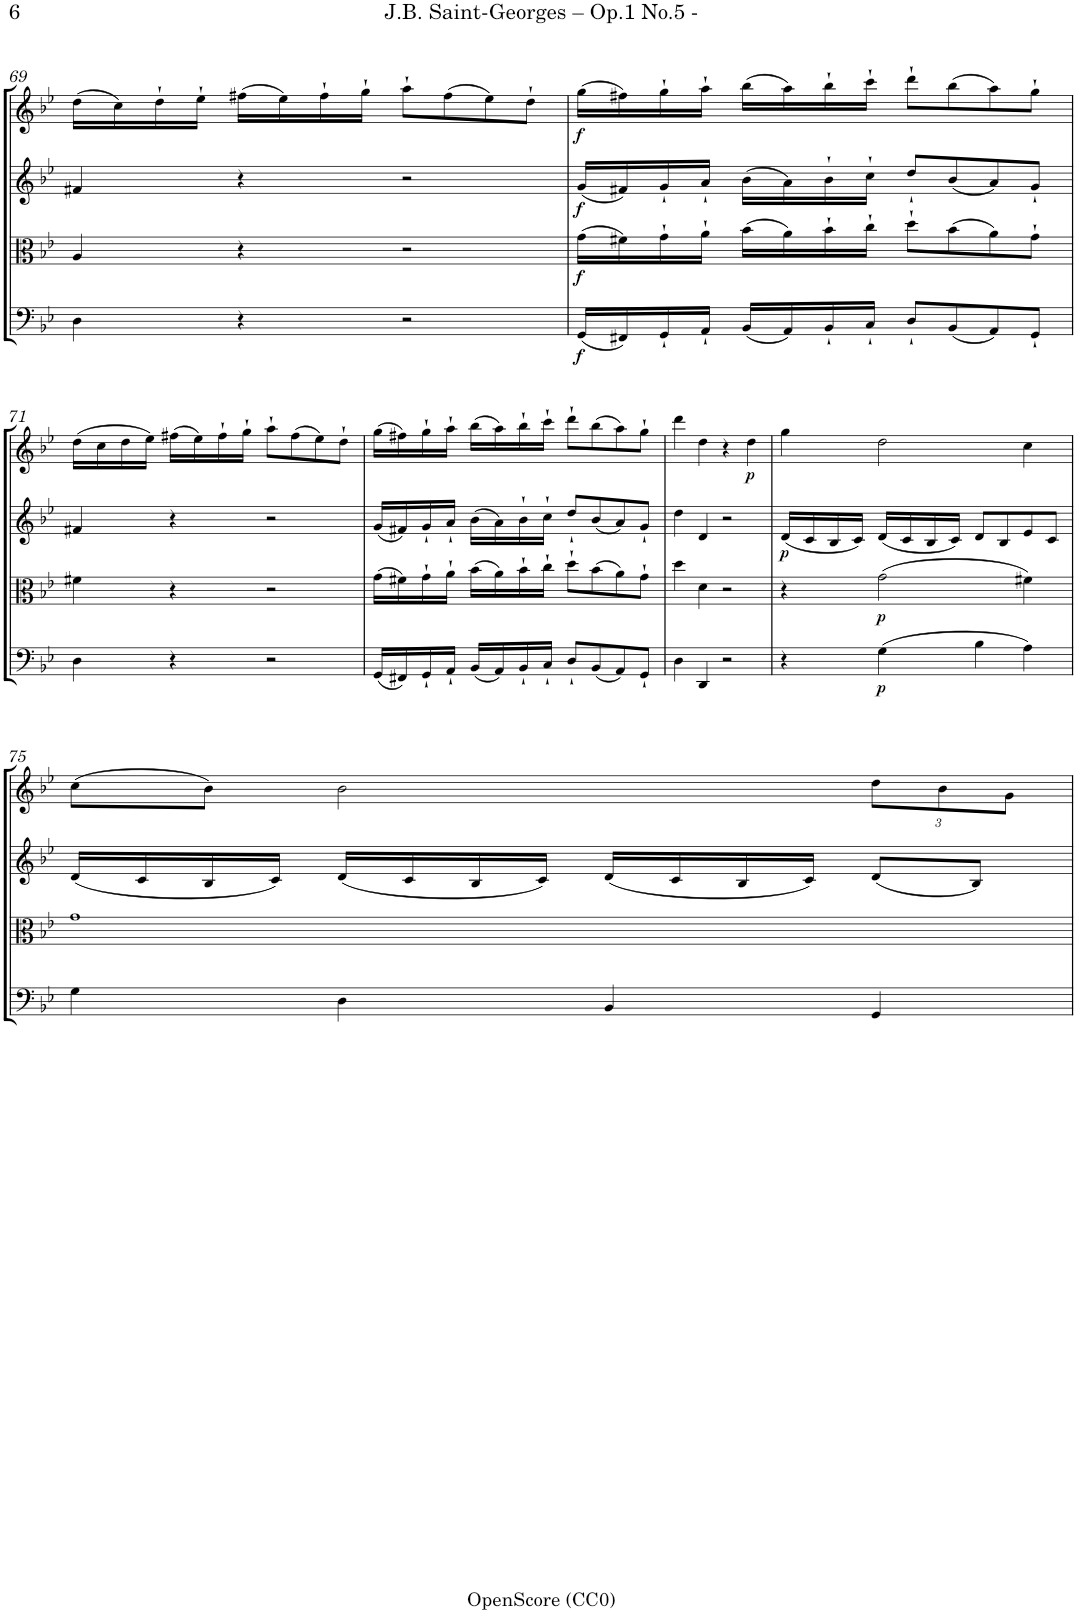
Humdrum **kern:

**kern	**dynam	**kern	**dynam	**kern	**dynam	**kern	**dynam
*part4	*part4	*part3	*part3	*part2	*part2	*part1	*part1
*staff4	*staff4	*staff3	*staff3	*staff2	*staff2	*staff1	*staff1
*I"Violoncello	*	*I"Viola	*	*I"Violin 2	*	*I"Violin 1	*
*I'Vc	*	*I'Vla	*	*I'Vln	*	*I'Vln	*
!!LO:PB:g=z
*clefF4	*	*clefC3	*	*clefG2	*	*clefG2	*
*k[b-e-]	*	*k[b-e-]	*	*k[b-e-]	*	*k[b-e-]	*
*M4/4	*	*M4/4	*	*M4/4	*	*M4/4	*
*met(c)	*	*met(c)	*	*met(c)	*	*met(c)	*
=69	=69	=69	=69	=69	=69	=69	=69
4D\	.	4A/	.	4f#X/	.	(16dd\LL	.
.	.	.	.	.	.	16cc\)	.
.	.	.	.	.	.	16dd`\	.
.	.	.	.	.	.	16ee-`\JJ	.
4r	.	4r	.	4r	.	(16ff#X\LL	.
.	.	.	.	.	.	16ee-\)	.
.	.	.	.	.	.	16ff#`\	.
.	.	.	.	.	.	16gg`\JJ	.
2r	.	2r	.	2r	.	8aa`\L	.
.	.	.	.	.	.	(8ff#\	.
.	.	.	.	.	.	8ee-\)	.
.	.	.	.	.	.	8dd`\J	.
=70	=70	=70	=70	=70	=70	=70	=70
!	!LO:DY:b	!	!LO:DY:b	!	!LO:DY:b	!	!LO:DY:b
(<16GG/LL	f	(16g\LL	f	(<16g/LL	f	(16gg\LL	f
16FF#X/)	.	16f#X\)	.	16f#X/)	.	16ff#X\)	.
16GG`/	.	16g`\	.	16g`/	.	16gg`\	.
16AA`/JJ	.	16a`\JJ	.	16a`/JJ	.	16aa`\JJ	.
(<16BB-/LL	.	(16b-\LL	.	(>16b-\LL	.	(16bb-\LL	.
16AA/)	.	16a\)	.	16a\)	.	16aa\)	.
16BB-`/	.	16b-`\	.	16b-`\	.	16bb-`\	.
16C`/JJ	.	16cc`\JJ	.	16cc`\JJ	.	16ccc`\JJ	.
8D`/L	.	8dd`\L	.	8dd`/L	.	8ddd`\L	.
(8BB-/	.	(8b-\	.	(8b-/	.	(8bb-\	.
8AA/)	.	8a\)	.	8a/)	.	8aa\)	.
8GG`/J	.	8g`\J	.	8g`/J	.	8gg`\J	.
!!LO:LB:g=z
=71	=71	=71	=71	=71	=71	=71	=71
4D\	.	4f#X\	.	4f#X/	.	(16dd\LL	.
.	.	.	.	.	.	16cc\	.
.	.	.	.	.	.	16dd\	.
.	.	.	.	.	.	16ee-\JJ)	.
4r	.	4r	.	4r	.	(16ff#X\LL	.
.	.	.	.	.	.	16ee-\)	.
.	.	.	.	.	.	16ff#`\	.
.	.	.	.	.	.	16gg`\JJ	.
2r	.	2r	.	2r	.	8aa`\L	.
.	.	.	.	.	.	(8ff#\	.
.	.	.	.	.	.	8ee-\)	.
.	.	.	.	.	.	8dd`\J	.
=72	=72	=72	=72	=72	=72	=72	=72
(16GG/LL	.	(16g\LL	.	(<16g/LL	.	(16gg\LL	.
16FF#X/)	.	16f#X\)	.	16f#X/)	.	16ff#X\)	.
16GG`/	.	16g`\	.	16g`/	.	16gg`\	.
16AA`/JJ	.	16a`\JJ	.	16a`/JJ	.	16aa`\JJ	.
(16BB-/LL	.	(16b-\LL	.	(>16b-\LL	.	(16bb-\LL	.
16AA/)	.	16a\)	.	16a\)	.	16aa\)	.
16BB-`/	.	16b-`\	.	16b-`\	.	16bb-`\	.
16C`/JJ	.	16cc`\JJ	.	16cc`\JJ	.	16ccc`\JJ	.
8D`/L	.	8dd`\L	.	8dd`/L	.	8ddd`\L	.
(8BB-/	.	(8b-\	.	(8b-/	.	(8bb-\	.
8AA/)	.	8a\)	.	8a/)	.	8aa\)	.
8GG`/J	.	8g`\J	.	8g`/J	.	8gg`\J	.
=73	=73	=73	=73	=73	=73	=73	=73
4D\	.	4dd\	.	4dd\	.	4ddd\	.
4DD/	.	4d\	.	4d/	.	4dd\	.
2r	.	2r	.	2r	.	4r	.
!	!	!	!	!	!	!	!LO:DY:b
.	.	.	.	.	.	4dd\	p
=74	=74	=74	=74	=74	=74	=74	=74
!	!	!	!	!	!LO:DY:b	!	!
4r	.	4r	.	(<16d/LL	p	4gg\	.
.	.	.	.	16c/	.	.	.
.	.	.	.	16B-/	.	.	.
.	.	.	.	16c/JJ)	.	.	.
!	!LO:DY:b	!	!LO:DY:b	!	!	!	!
(>4G\	p	(2g\	p	(<16d/LL	.	2dd\	.
.	.	.	.	16c/	.	.	.
.	.	.	.	16B-/	.	.	.
.	.	.	.	16c/JJ)	.	.	.
4B-\	.	.	.	8d/L	.	.	.
.	.	.	.	8B-/	.	.	.
4A\)	.	4f#X\)	.	8e-/	.	4cc\	.
.	.	.	.	8c/J	.	.	.
!!LO:LB:g=z
=75	=75	=75	=75	=75	=75	=75	=75
4G\	.	1g	.	(<16d/LL	.	(8cc\L	.
.	.	.	.	16c/	.	.	.
.	.	.	.	16B-/	.	8b-\J)	.
.	.	.	.	16c/JJ)	.	.	.
4D\	.	.	.	(<16d/LL	.	2b-\	.
.	.	.	.	16c/	.	.	.
.	.	.	.	16B-/	.	.	.
.	.	.	.	16c/JJ)	.	.	.
4BB-/	.	.	.	(<16d/LL	.	.	.
.	.	.	.	16c/	.	.	.
.	.	.	.	16B-/	.	.	.
.	.	.	.	16c/JJ)	.	.	.
*	*	*	*	*	*	*Xbrackettup	*
4GG/	.	.	.	(<8d/L	.	12dd\L	.
.	.	.	.	.	.	12b-\	.
.	.	.	.	8B-/J)	.	.	.
.	.	.	.	.	.	12g\J	.
=	=	=	=	=	=	=	=
*-	*-	*-	*-	*-	*-	*-	*-
